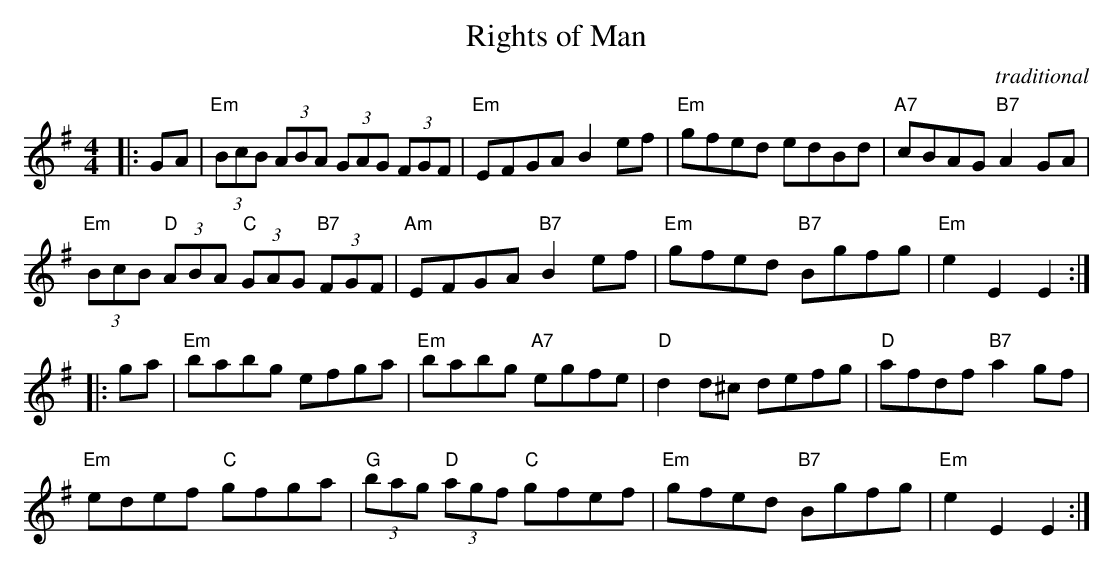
X:1
T:Rights of Man
M:4/4
L:1/8
C:traditional
K:G
|:GA|"Em"(3BcB (3ABA (3GAG (3FGF|"Em"EFGA B2ef|"Em"gfed edBd|"A7"cBAG "B7"A2GA|!
"Em"(3BcB "D"(3ABA "C"(3GAG "B7"(3FGF|"Am"EFGA "B7"B2ef|"Em"gfed "B7"Bgfg|"Em"e2 E2 E2:|!
|:ga|"Em"babg efga|"Em"babg "A7"egfe| "D"d2 d^c defg|"D"afdf "B7"a2gf|!
"Em"edef "C"gfga |"G"(3bag "D"(3agf "C"gfef|"Em"gfed "B7"Bgfg |"Em"e2 E2 E2:|
